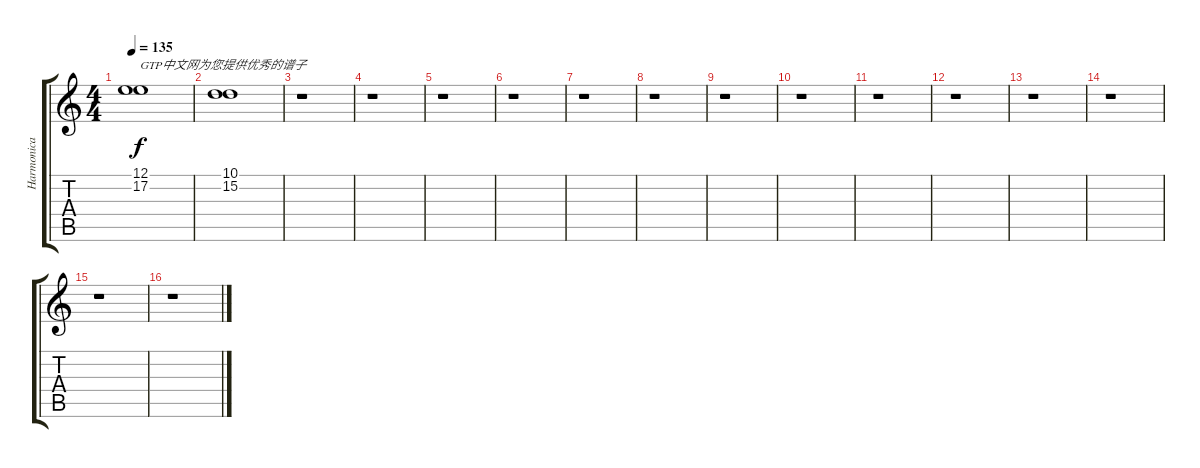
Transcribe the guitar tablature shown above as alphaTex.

\track ("Harmonica" "Harmonica") {instrument harmonica}
\staff {score tabs}
\tuning (E4 B3 G3 D3 A2 E2) {hide}
\ts (4 4)
\tempo 135
\clef g2
\ks c
(12.1 17.2).1{txt "GTP中文网为您提供优秀的谱子" dy f instrument harmonica} |
(10.1 15.2).1 |
r.1 |
r.1 |
r.1 |
r.1 |
r.1 |
r.1 |
r.1 |
r.1 |
r.1 |
r.1 |
r.1 |
r.1 |
r.1 |
r.1
